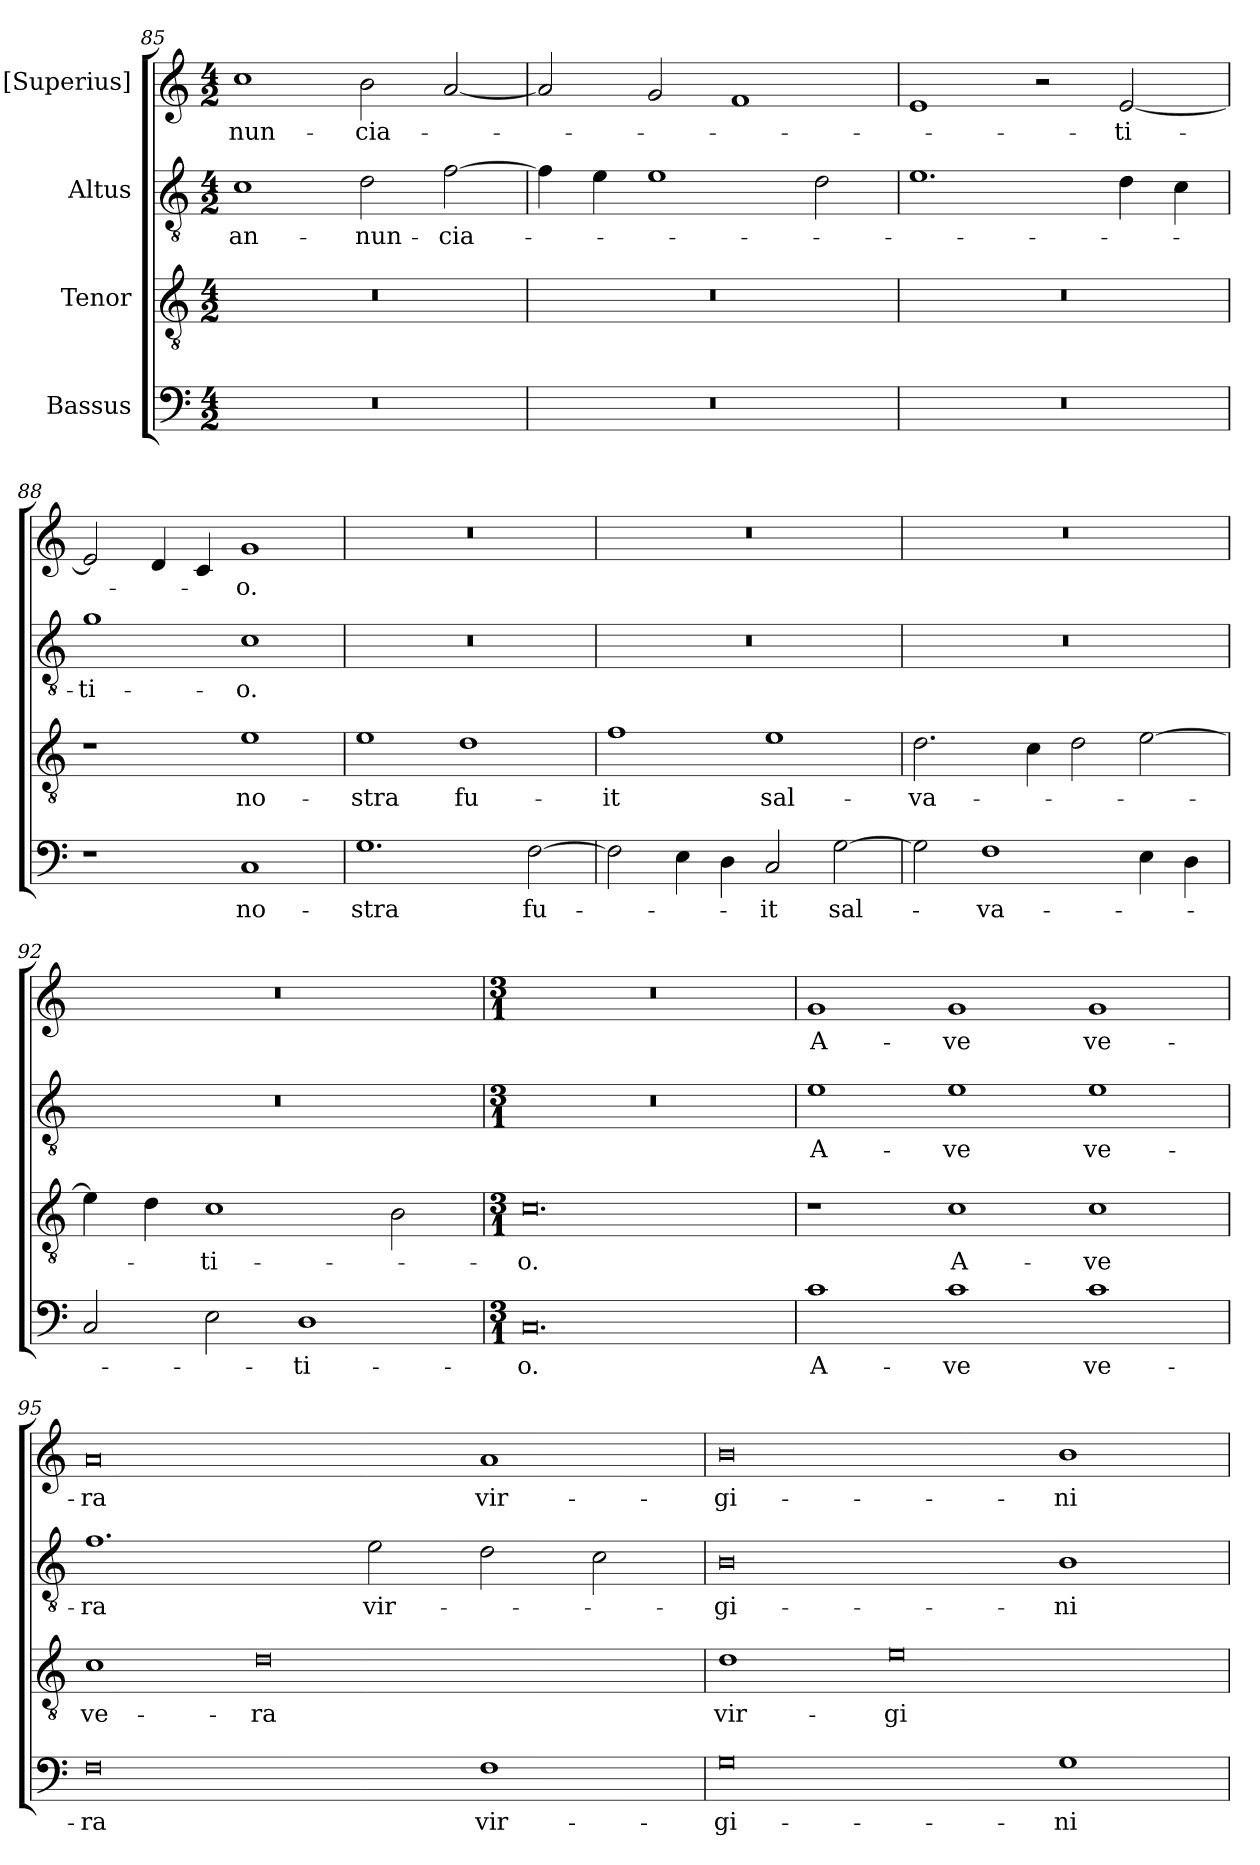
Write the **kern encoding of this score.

**kern	**text	**kern	**text	**kern	**text	**kern	**text
*part4	*part4	*part3	*part3	*part2	*part2	*part1	*part1
*staff4	*staff4	*staff3	*staff3	*staff2	*staff2	*staff1	*staff1
*I"Bassus	*	*I"Tenor	*	*I"Altus	*	*I"[Superius]	*
*clefF4	*	*clefGv2	*	*clefGv2	*	*clefG2	*
*k[]	*	*k[]	*	*k[]	*	*k[]	*
*M4/2	*	*M4/2	*	*M4/2	*	*M4/2	*
=85	=85	=85	=85	=85	=85	=85	=85
0r	.	0r	.	1c\	an-	1cc\	-nun-
.	.	.	.	2d\	-nun-	2b\	-cia-
.	.	.	.	[2f\	-cia-	[2a/	.
=86	=86	=86	=86	=86	=86	=86	=86
0r	.	0r	.	4f\]	.	2a/]	.
.	.	.	.	4e\	.	.	.
.	.	.	.	1e\	.	2g/	.
.	.	.	.	.	.	1f/	.
.	.	.	.	2d\	.	.	.
=87	=87	=87	=87	=87	=87	=87	=87
0r	.	0r	.	1.e\	.	1e/	.
.	.	.	.	.	.	2r	.
.	.	.	.	4d\	.	[2e/	-ti-
.	.	.	.	4c\	.	.	.
=88	=88	=88	=88	=88	=88	=88	=88
1r	.	1r	.	1g\	-ti-	2e/]	.
.	.	.	.	.	.	4d/	.
.	.	.	.	.	.	4c/	.
1C/	no-	1e\	no-	1c\	-o.	1g/	-o.
=89	=89	=89	=89	=89	=89	=89	=89
1.G\	-stra	1e\	-stra	0r	.	0r	.
.	.	1d\	fu-	.	.	.	.
[2F\	fu-	.	.	.	.	.	.
=90	=90	=90	=90	=90	=90	=90	=90
2F\]	.	1f\	-it	0r	.	0r	.
4E\	.	.	.	.	.	.	.
4D\	.	.	.	.	.	.	.
2C/	-it	1e\	sal-	.	.	.	.
[2G\	sal-	.	.	.	.	.	.
=91	=91	=91	=91	=91	=91	=91	=91
2G\]	.	2.d\	-va-	0r	.	0r	.
1F\	-va-	.	.	.	.	.	.
.	.	4c\	.	.	.	.	.
.	.	2d\	.	.	.	.	.
4E\	.	[2e\	.	.	.	.	.
4D\	.	.	.	.	.	.	.
=92	=92	=92	=92	=92	=92	=92	=92
2C/	.	4e\]	.	0r	.	0r	.
.	.	4d\	.	.	.	.	.
2E\	.	1c\	-ti-	.	.	.	.
1D\	-ti-	.	.	.	.	.	.
.	.	2B\	.	.	.	.	.
=93	=93	=93	=93	=93	=93	=93	=93
*M3/1	*	*M3/1	*	*M3/1	*	*M3/1	*
!	!	!	!	!LO:N:vis=0	!	!LO:N:vis=0	!
0.C/	-o.	0.c\	-o.	0.r	.	0.r	.
=94	=94	=94	=94	=94	=94	=94	=94
1c\	A-	1r	.	1e\	A-	1g/	A-
1c\	-ve	1c\	A-	1e\	-ve	1g/	-ve
1c\	ve-	1c\	-ve	1e\	ve-	1g/	ve-
=95	=95	=95	=95	=95	=95	=95	=95
0F\	-ra	1c\	ve-	1.f\	-ra	0a/	-ra
.	.	0d\	-ra	.	.	.	.
.	.	.	.	2e\	vir-	.	.
1F\	vir-	.	.	2d\	.	1a/	vir-
.	.	.	.	2c\	.	.	.
=96	=96	=96	=96	=96	=96	=96	=96
0G\	-gi-	1d\	vir-	0B\	-gi-	0b\	-gi-
.	.	0e\	-gi-	.	.	.	.
1G\	-ni-	.	.	1B\	-ni-	1b\	-ni-
=	=	=	=	=	=	=	=
*-	*-	*-	*-	*-	*-	*-	*-
